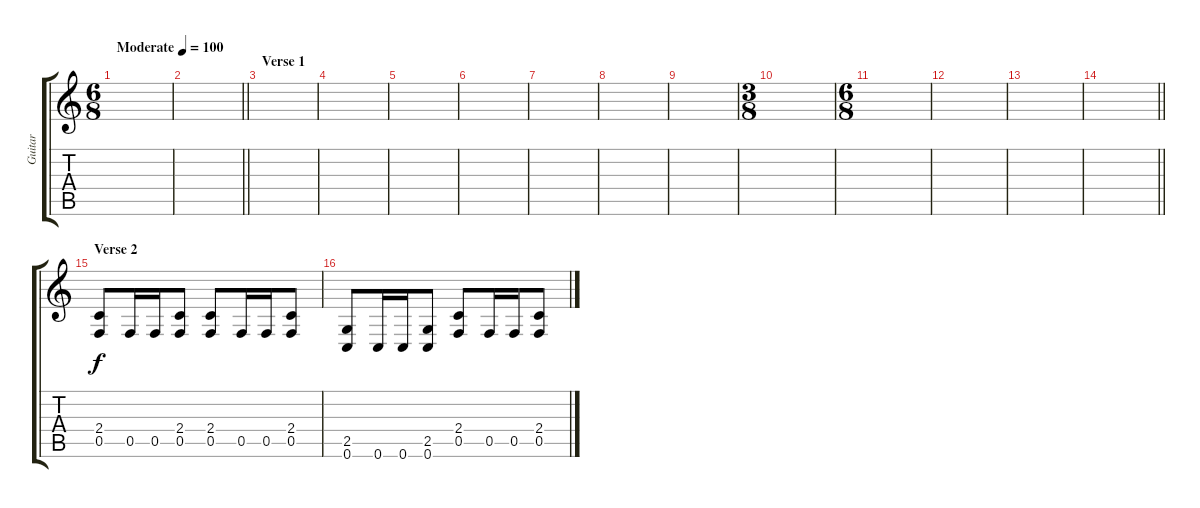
\track ("Guitar" "Guitar") {instrument distortionguitar}
\staff {score tabs}
\tuning (C4 G3 Eb3 Bb2 F2 C2) {hide}
\ts (6 8)
\tempo (100 "Moderate")
\clef g2
\ks c
|
\barLineRight lightlight
|
\section ("" "Verse 1")
|
|
|
|
|
|
|
\ts (3 8)
|
\ts (6 8)
|
|
|
\barLineRight lightlight
|
\section ("" "Verse 2")
(2.4 0.5).8 0.5.16 0.5.16 (2.4 0.5).8 (2.4 0.5).8 0.5.16 0.5.16 (2.4 0.5).8 |
(2.5 0.6).8 0.6.16 0.6.16 (2.5 0.6).8 (2.4 0.5).8 0.5.16 0.5.16 (2.4 0.5).8
